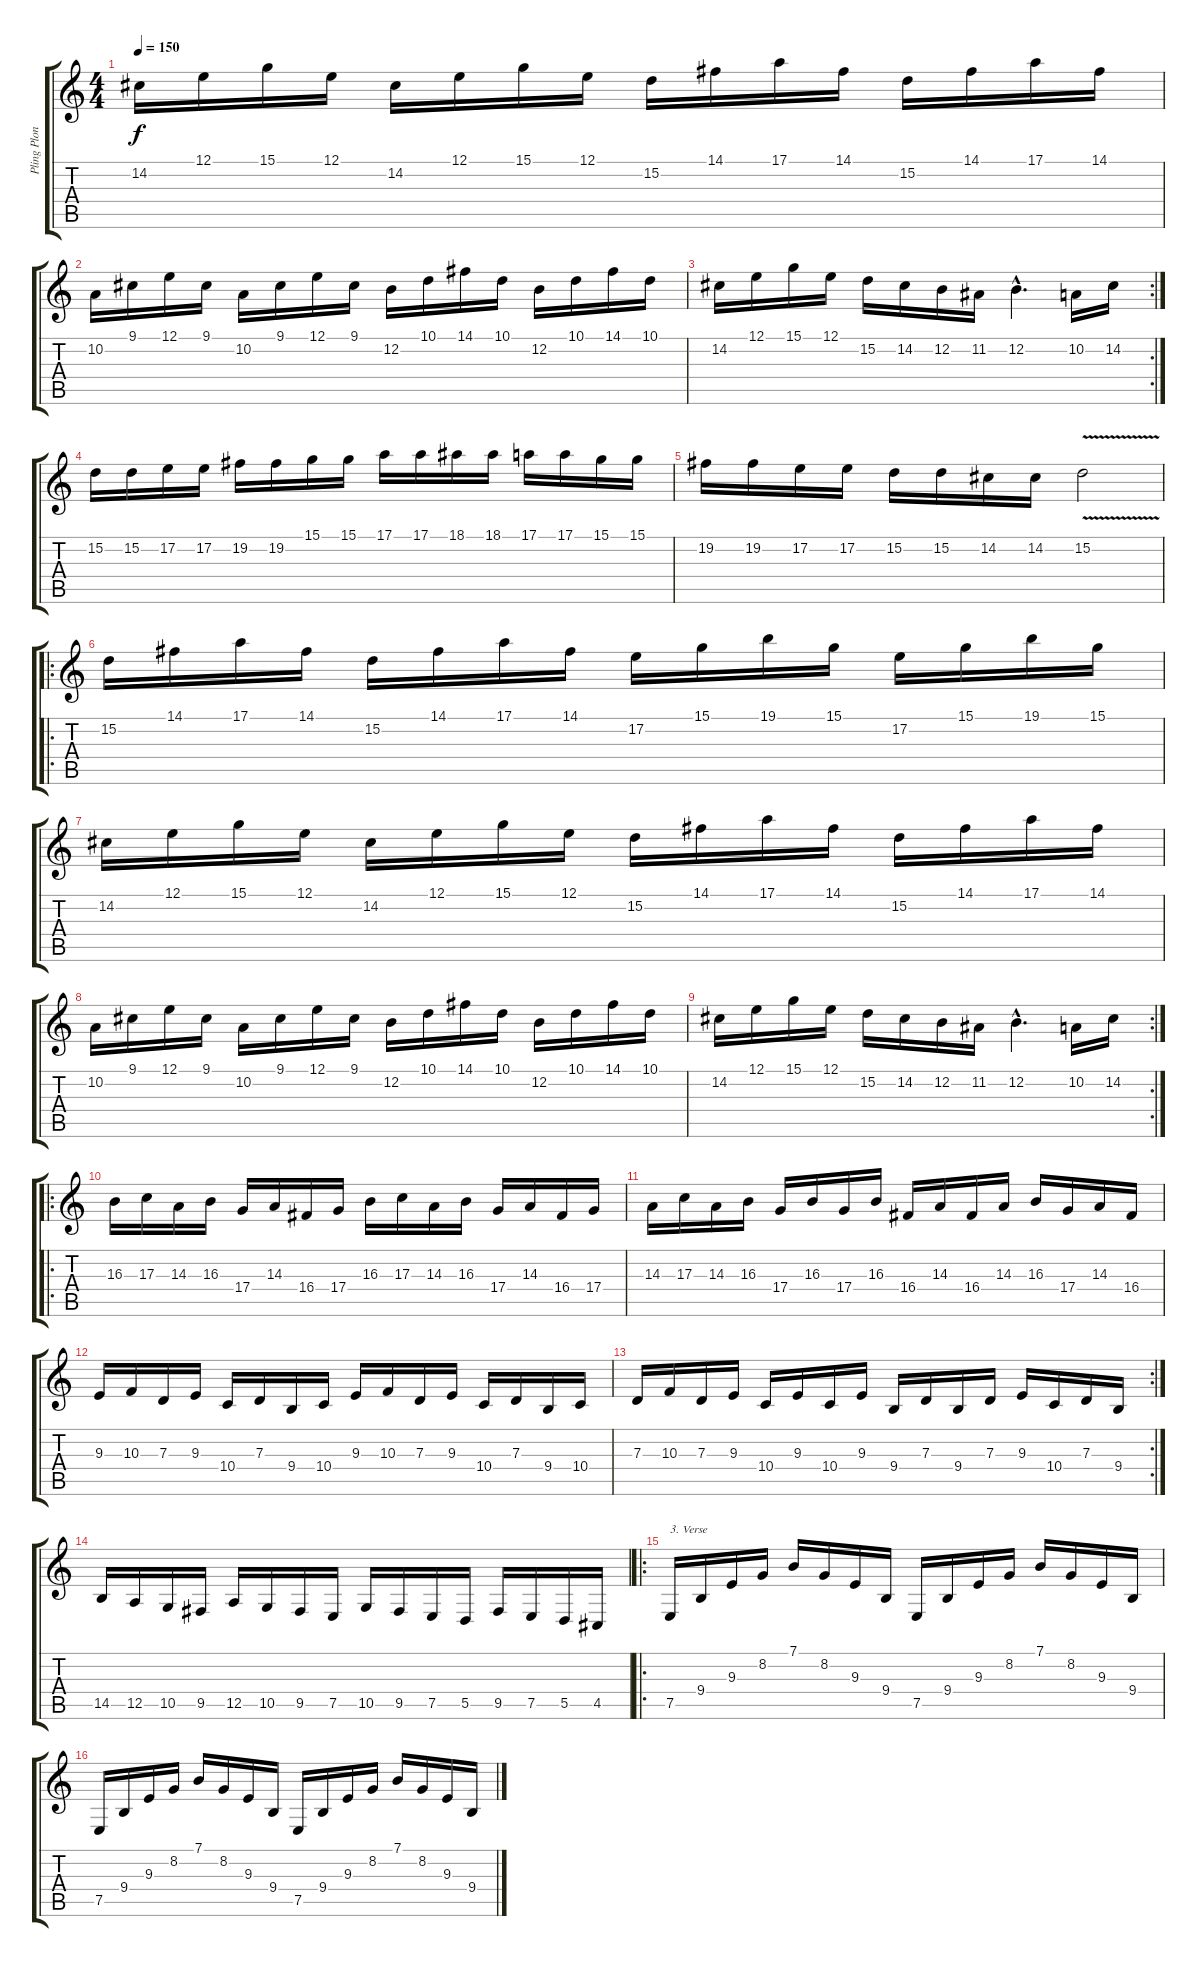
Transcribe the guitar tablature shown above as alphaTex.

\track ("Pling Plong" "Pling Plon") {instrument harpsichord}
\staff {score tabs}
\tuning (E4 B3 G3 D3 A2 E2) {hide}
\ts (4 4)
\tempo 150
\clef g2
\ks c
14.2.16{dy f} 12.1.16 15.1.16 12.1.16 14.2.16 12.1.16 15.1.16 12.1.16 15.2.16 14.1.16 17.1.16 14.1.16 15.2.16 14.1.16 17.1.16 14.1.16 |
10.2.16 9.1.16 12.1.16 9.1.16 10.2.16 9.1.16 12.1.16 9.1.16 12.2.16 10.1.16 14.1.16 10.1.16 12.2.16 10.1.16 14.1.16 10.1.16 |
\rc 2
14.2.16 12.1.16 15.1.16 12.1.16 15.2.16 14.2.16 12.2.16 11.2.16 12.2{hac}.4{d} 10.2.16 14.2.16 |
15.2.16 15.2.16 17.2.16 17.2.16 19.2.16 19.2.16 15.1.16 15.1.16 17.1.16 17.1.16 18.1.16 18.1.16 17.1.16 17.1.16 15.1.16 15.1.16 |
19.2.16 19.2.16 17.2.16 17.2.16 15.2.16 15.2.16 14.2.16 14.2.16 15.2{v}.2 |
\ro
15.2.16 14.1.16 17.1.16 14.1.16 15.2.16 14.1.16 17.1.16 14.1.16 17.2.16 15.1.16 19.1.16 15.1.16 17.2.16 15.1.16 19.1.16 15.1.16 |
14.2.16 12.1.16 15.1.16 12.1.16 14.2.16 12.1.16 15.1.16 12.1.16 15.2.16 14.1.16 17.1.16 14.1.16 15.2.16 14.1.16 17.1.16 14.1.16 |
10.2.16 9.1.16 12.1.16 9.1.16 10.2.16 9.1.16 12.1.16 9.1.16 12.2.16 10.1.16 14.1.16 10.1.16 12.2.16 10.1.16 14.1.16 10.1.16 |
\rc 2
14.2.16 12.1.16 15.1.16 12.1.16 15.2.16 14.2.16 12.2.16 11.2.16 12.2{hac}.4{d} 10.2.16 14.2.16 |
\ro
16.3.16 17.3.16 14.3.16 16.3.16 17.4.16 14.3.16 16.4.16 17.4.16 16.3.16 17.3.16 14.3.16 16.3.16 17.4.16 14.3.16 16.4.16 17.4.16 |
14.3.16 17.3.16 14.3.16 16.3.16 17.4.16 16.3.16 17.4.16 16.3.16 16.4.16 14.3.16 16.4.16 14.3.16 16.3.16 17.4.16 14.3.16 16.4.16 |
9.3.16 10.3.16 7.3.16 9.3.16 10.4.16 7.3.16 9.4.16 10.4.16 9.3.16 10.3.16 7.3.16 9.3.16 10.4.16 7.3.16 9.4.16 10.4.16 |
\rc 2
7.3.16 10.3.16 7.3.16 9.3.16 10.4.16 9.3.16 10.4.16 9.3.16 9.4.16 7.3.16 9.4.16 7.3.16 9.3.16 10.4.16 7.3.16 9.4.16 |
14.5.16 12.5.16 10.5.16 9.5.16 12.5.16 10.5.16 9.5.16 7.5.16 10.5.16 9.5.16 7.5.16 5.5.16 9.5.16 7.5.16 5.5.16 4.5.16 |
\ro
7.5.16{txt "3. Verse"} 9.4.16 9.3.16 8.2.16 7.1.16 8.2.16 9.3.16 9.4.16 7.5.16 9.4.16 9.3.16 8.2.16 7.1.16 8.2.16 9.3.16 9.4.16 |
7.5.16 9.4.16 9.3.16 8.2.16 7.1.16 8.2.16 9.3.16 9.4.16 7.5.16 9.4.16 9.3.16 8.2.16 7.1.16 8.2.16 9.3.16 9.4.16
